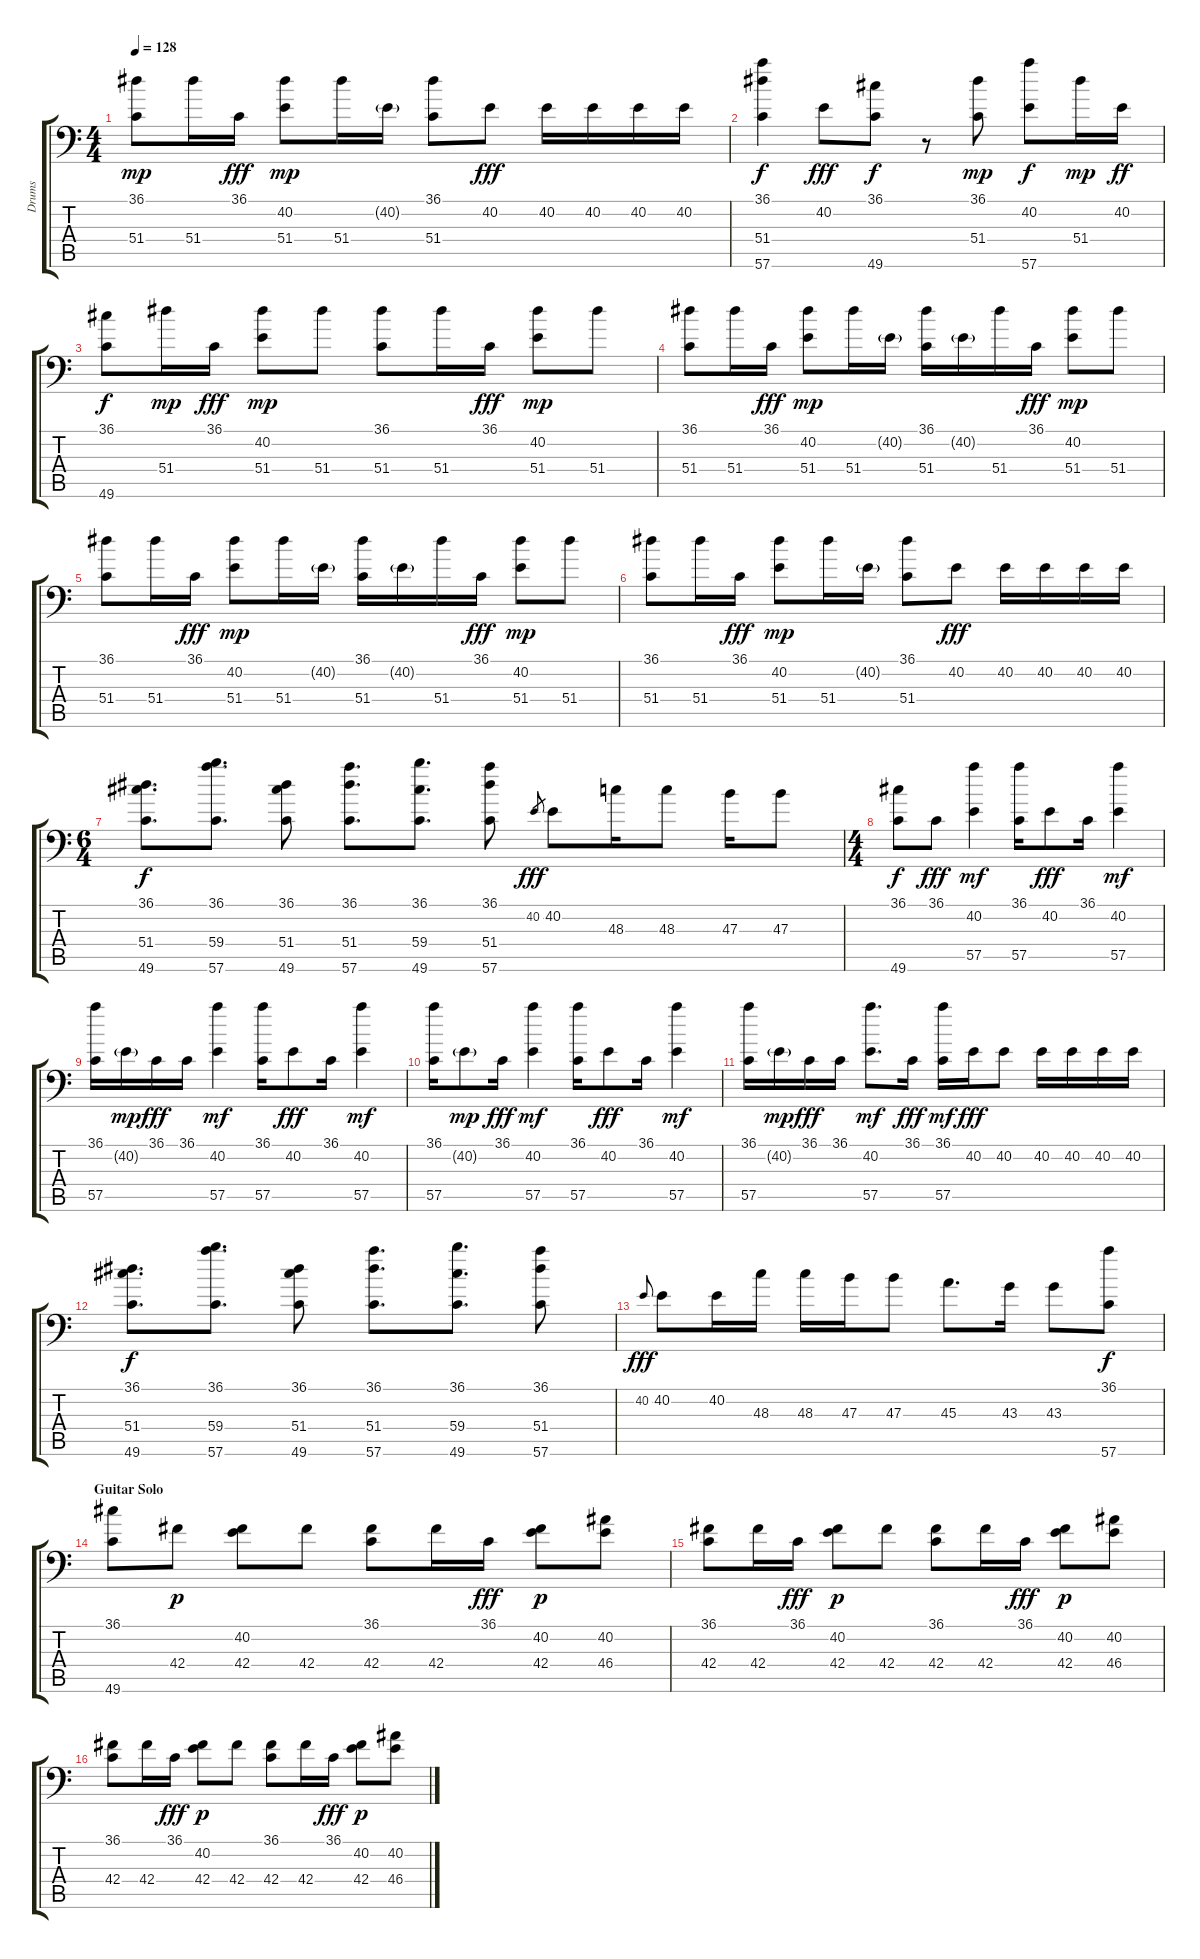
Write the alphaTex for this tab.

\track ("Drums" "Drums") {instrument acousticgrandpiano}
\staff {score tabs}
\tuning (C-1 C-1 C-1 C-1 C-1 C-1) {hide}
\ts (4 4)
\tempo 128
\clef f4
\ks c
(36.1 51.4).8{dy mp} 51.4.16 36.1.16{dy fff} (40.2 51.4).8{dy mp} 51.4.16 40.2{g}.16 (36.1 51.4).8 40.2.8{dy fff} 40.2.16 40.2.16 40.2.16 40.2.16 |
(36.1 51.4 57.6).4{dy f} 40.2.8{dy fff} (36.1 49.6).8{dy f} r.8 (36.1 51.4).8{dy mp} (40.2 57.6).8{dy f} 51.4.16{dy mp} 40.2.16{dy ff} |
(36.1 49.6).8{dy f} 51.4.16{dy mp} 36.1.16{dy fff} (40.2 51.4).8{dy mp} 51.4.8 (36.1 51.4).8 51.4.16 36.1.16{dy fff} (40.2 51.4).8{dy mp} 51.4.8 |
(36.1 51.4).8 51.4.16 36.1.16{dy fff} (40.2 51.4).8{dy mp} 51.4.16 40.2{g}.16 (36.1 51.4).16 40.2{g}.16 51.4.16 36.1.16{dy fff} (40.2 51.4).8{dy mp} 51.4.8 |
(36.1 51.4).8 51.4.16 36.1.16{dy fff} (40.2 51.4).8{dy mp} 51.4.16 40.2{g}.16 (36.1 51.4).16 40.2{g}.16 51.4.16 36.1.16{dy fff} (40.2 51.4).8{dy mp} 51.4.8 |
(36.1 51.4).8 51.4.16 36.1.16{dy fff} (40.2 51.4).8{dy mp} 51.4.16 40.2{g}.16 (36.1 51.4).8 40.2.8{dy fff} 40.2.16 40.2.16 40.2.16 40.2.16 |
\ts (6 4)
(36.1 51.4 49.6).8{d dy f} (36.1 59.4 57.6).8{d} (36.1 51.4 49.6).8 (36.1 51.4 57.6).8{d} (36.1 59.4 49.6).8{d} (36.1 51.4 57.6).8 40.2.8{gr dy fff} 40.2.8 48.3.16 48.3.8 47.3.16 47.3.8 |
\ts (4 4)
(36.1 49.6).8{dy f} 36.1.8{dy fff} (40.2 57.5).4{dy mf} (36.1 57.5).16 40.2.8{dy fff} 36.1.16 (40.2 57.5).4{dy mf} |
(36.1 57.5).16 40.2{g}.16{dy mp} 36.1.16{dy fff} 36.1.16 (40.2 57.5).4{dy mf} (36.1 57.5).16 40.2.8{dy fff} 36.1.16 (40.2 57.5).4{dy mf} |
(36.1 57.5).16 40.2{g}.8{dy mp} 36.1.16{dy fff} (40.2 57.5).4{dy mf} (36.1 57.5).16 40.2.8{dy fff} 36.1.16 (40.2 57.5).4{dy mf} |
(36.1 57.5).16 40.2{g}.16{dy mp} 36.1.16{dy fff} 36.1.16 (40.2 57.5).8{d dy mf} 36.1.16{dy fff} (36.1 57.5).16{dy mf} 40.2.16{dy fff} 40.2.8 40.2.16 40.2.16 40.2.16 40.2.16 |
(36.1 51.4 49.6).8{d dy f} (36.1 59.4 57.6).8{d} (36.1 51.4 49.6).8 (36.1 51.4 57.6).8{d} (36.1 59.4 49.6).8{d} (36.1 51.4 57.6).8 |
40.2.8{gr onbeat dy fff} 40.2.8 40.2.16 48.3.16 48.3.16 47.3.16 47.3.8 45.3.8{d} 43.3.16 43.3.8 (36.1 57.6).8{dy f} |
\section ("" "Guitar Solo")
(36.1 49.6).8 42.4.8{dy p} (40.2 42.4).8 42.4.8 (36.1 42.4).8 42.4.16 36.1.16{dy fff} (40.2 42.4).8{dy p} (40.2 46.4).8 |
(36.1 42.4).8 42.4.16 36.1.16{dy fff} (40.2 42.4).8{dy p} 42.4.8 (36.1 42.4).8 42.4.16 36.1.16{dy fff} (40.2 42.4).8{dy p} (40.2 46.4).8 |
(36.1 42.4).8 42.4.16 36.1.16{dy fff} (40.2 42.4).8{dy p} 42.4.8 (36.1 42.4).8 42.4.16 36.1.16{dy fff} (40.2 42.4).8{dy p} (40.2 46.4).8
